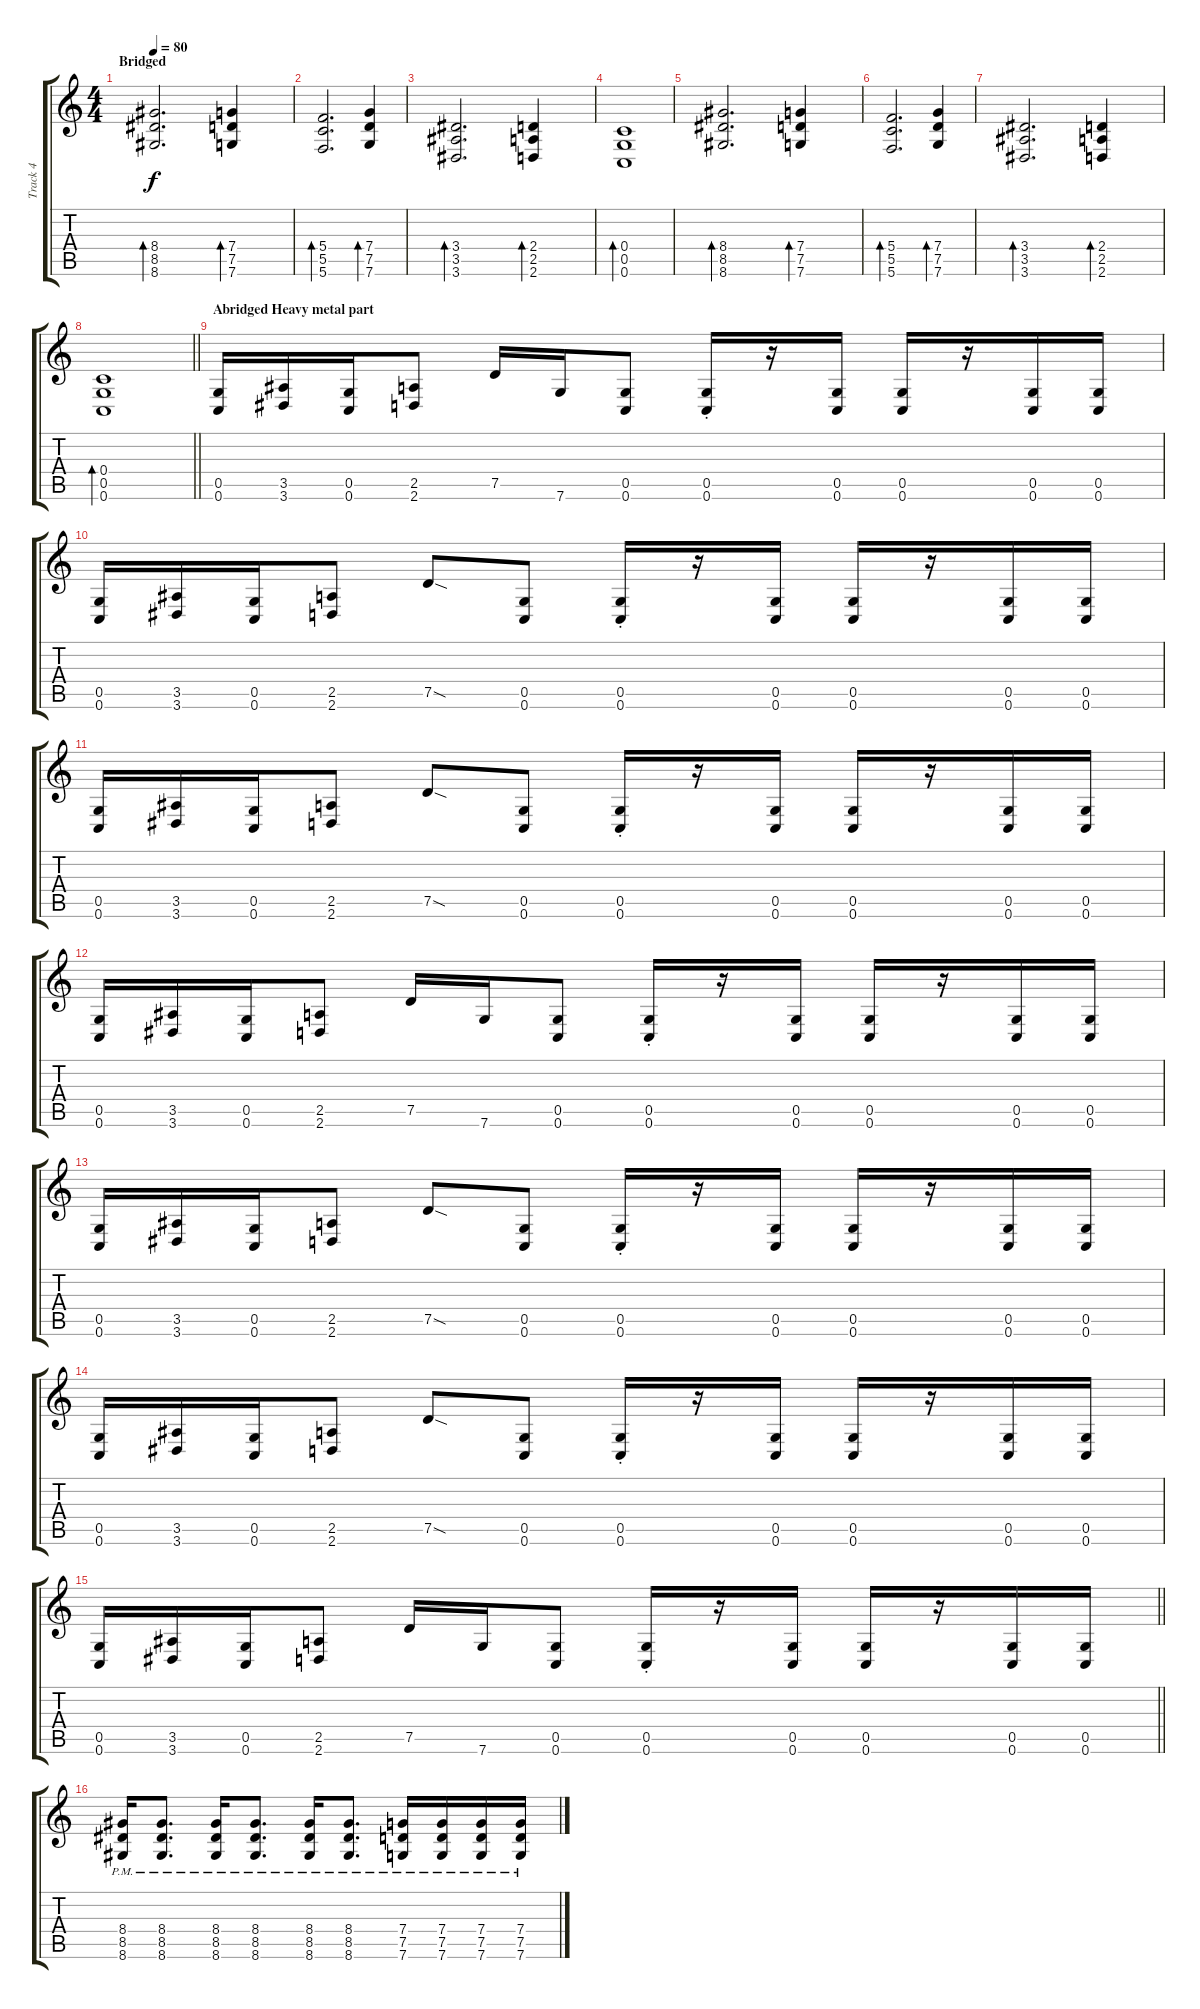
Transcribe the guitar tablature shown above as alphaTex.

\track ("Track 4" "Track 4") {instrument overdrivenguitar}
\staff {score tabs}
\tuning (D4 A3 F3 C3 G2 C2) {hide}
\ts (4 4)
\section ("" "Bridged")
\tempo 80
\clef g2
\ks c
(8.4 8.5 8.6).2{d bd 120 dy f instrument electricguitarmuted} (7.4 7.5 7.6).4{bd 120} |
(5.4 5.5 5.6).2{d bd 120} (7.4 7.5 7.6).4{bd 120} |
(3.4 3.5 3.6).2{d bd 120} (2.4 2.5 2.6).4{bd 120} |
(0.4 0.5 0.6).1{bd 120} |
(8.4 8.5 8.6).2{d bd 120} (7.4 7.5 7.6).4{bd 120} |
(5.4 5.5 5.6).2{d bd 120} (7.4 7.5 7.6).4{bd 120} |
(3.4 3.5 3.6).2{d bd 120} (2.4 2.5 2.6).4{bd 120} |
\barLineRight lightlight
(0.4 0.5 0.6).1{bd 120} |
\section ("" "Abridged Heavy metal part")
(0.5 0.6).16{instrument overdrivenguitar} (3.5 3.6).16 (0.5 0.6).16 (2.5 2.6).8 7.5.16 7.6.16 (0.5 0.6).8 (0.5{st} 0.6{st}).16 r.16 (0.5 0.6).16 (0.5 0.6).16 r.16 (0.5 0.6).16 (0.5 0.6).16 |
(0.5 0.6).16 (3.5 3.6).16 (0.5 0.6).16 (2.5 2.6).8 7.5{sod}.8 (0.5 0.6).8 (0.5{st} 0.6{st}).16 r.16 (0.5 0.6).16 (0.5 0.6).16 r.16 (0.5 0.6).16 (0.5 0.6).16 |
(0.5 0.6).16 (3.5 3.6).16 (0.5 0.6).16 (2.5 2.6).8 7.5{sod}.8 (0.5 0.6).8 (0.5{st} 0.6{st}).16 r.16 (0.5 0.6).16 (0.5 0.6).16 r.16 (0.5 0.6).16 (0.5 0.6).16 |
(0.5 0.6).16 (3.5 3.6).16 (0.5 0.6).16 (2.5 2.6).8 7.5.16 7.6.16 (0.5 0.6).8 (0.5{st} 0.6{st}).16 r.16 (0.5 0.6).16 (0.5 0.6).16 r.16 (0.5 0.6).16 (0.5 0.6).16 |
(0.5 0.6).16 (3.5 3.6).16 (0.5 0.6).16 (2.5 2.6).8 7.5{sod}.8 (0.5 0.6).8 (0.5{st} 0.6{st}).16 r.16 (0.5 0.6).16 (0.5 0.6).16 r.16 (0.5 0.6).16 (0.5 0.6).16 |
(0.5 0.6).16 (3.5 3.6).16 (0.5 0.6).16 (2.5 2.6).8 7.5{sod}.8 (0.5 0.6).8 (0.5{st} 0.6{st}).16 r.16 (0.5 0.6).16 (0.5 0.6).16 r.16 (0.5 0.6).16 (0.5 0.6).16 |
\barLineRight lightlight
(0.5 0.6).16 (3.5 3.6).16 (0.5 0.6).16 (2.5 2.6).8 7.5.16 7.6.16 (0.5 0.6).8 (0.5{st} 0.6{st}).16 r.16 (0.5 0.6).16 (0.5 0.6).16 r.16 (0.5 0.6).16 (0.5 0.6).16 |
(8.4{pm} 8.5{pm} 8.6{pm}).16 (8.4{pm} 8.5{pm} 8.6{pm}).8{d} (8.4{pm} 8.5{pm} 8.6{pm}).16 (8.4{pm} 8.5{pm} 8.6{pm}).8{d} (8.4{pm} 8.5{pm} 8.6{pm}).16 (8.4{pm} 8.5{pm} 8.6{pm}).8{d} (7.4{pm} 7.5{pm} 7.6{pm}).16 (7.4{pm} 7.5{pm} 7.6{pm}).16 (7.4{pm} 7.5{pm} 7.6{pm}).16 (7.4{pm} 7.5{pm} 7.6{pm}).16
